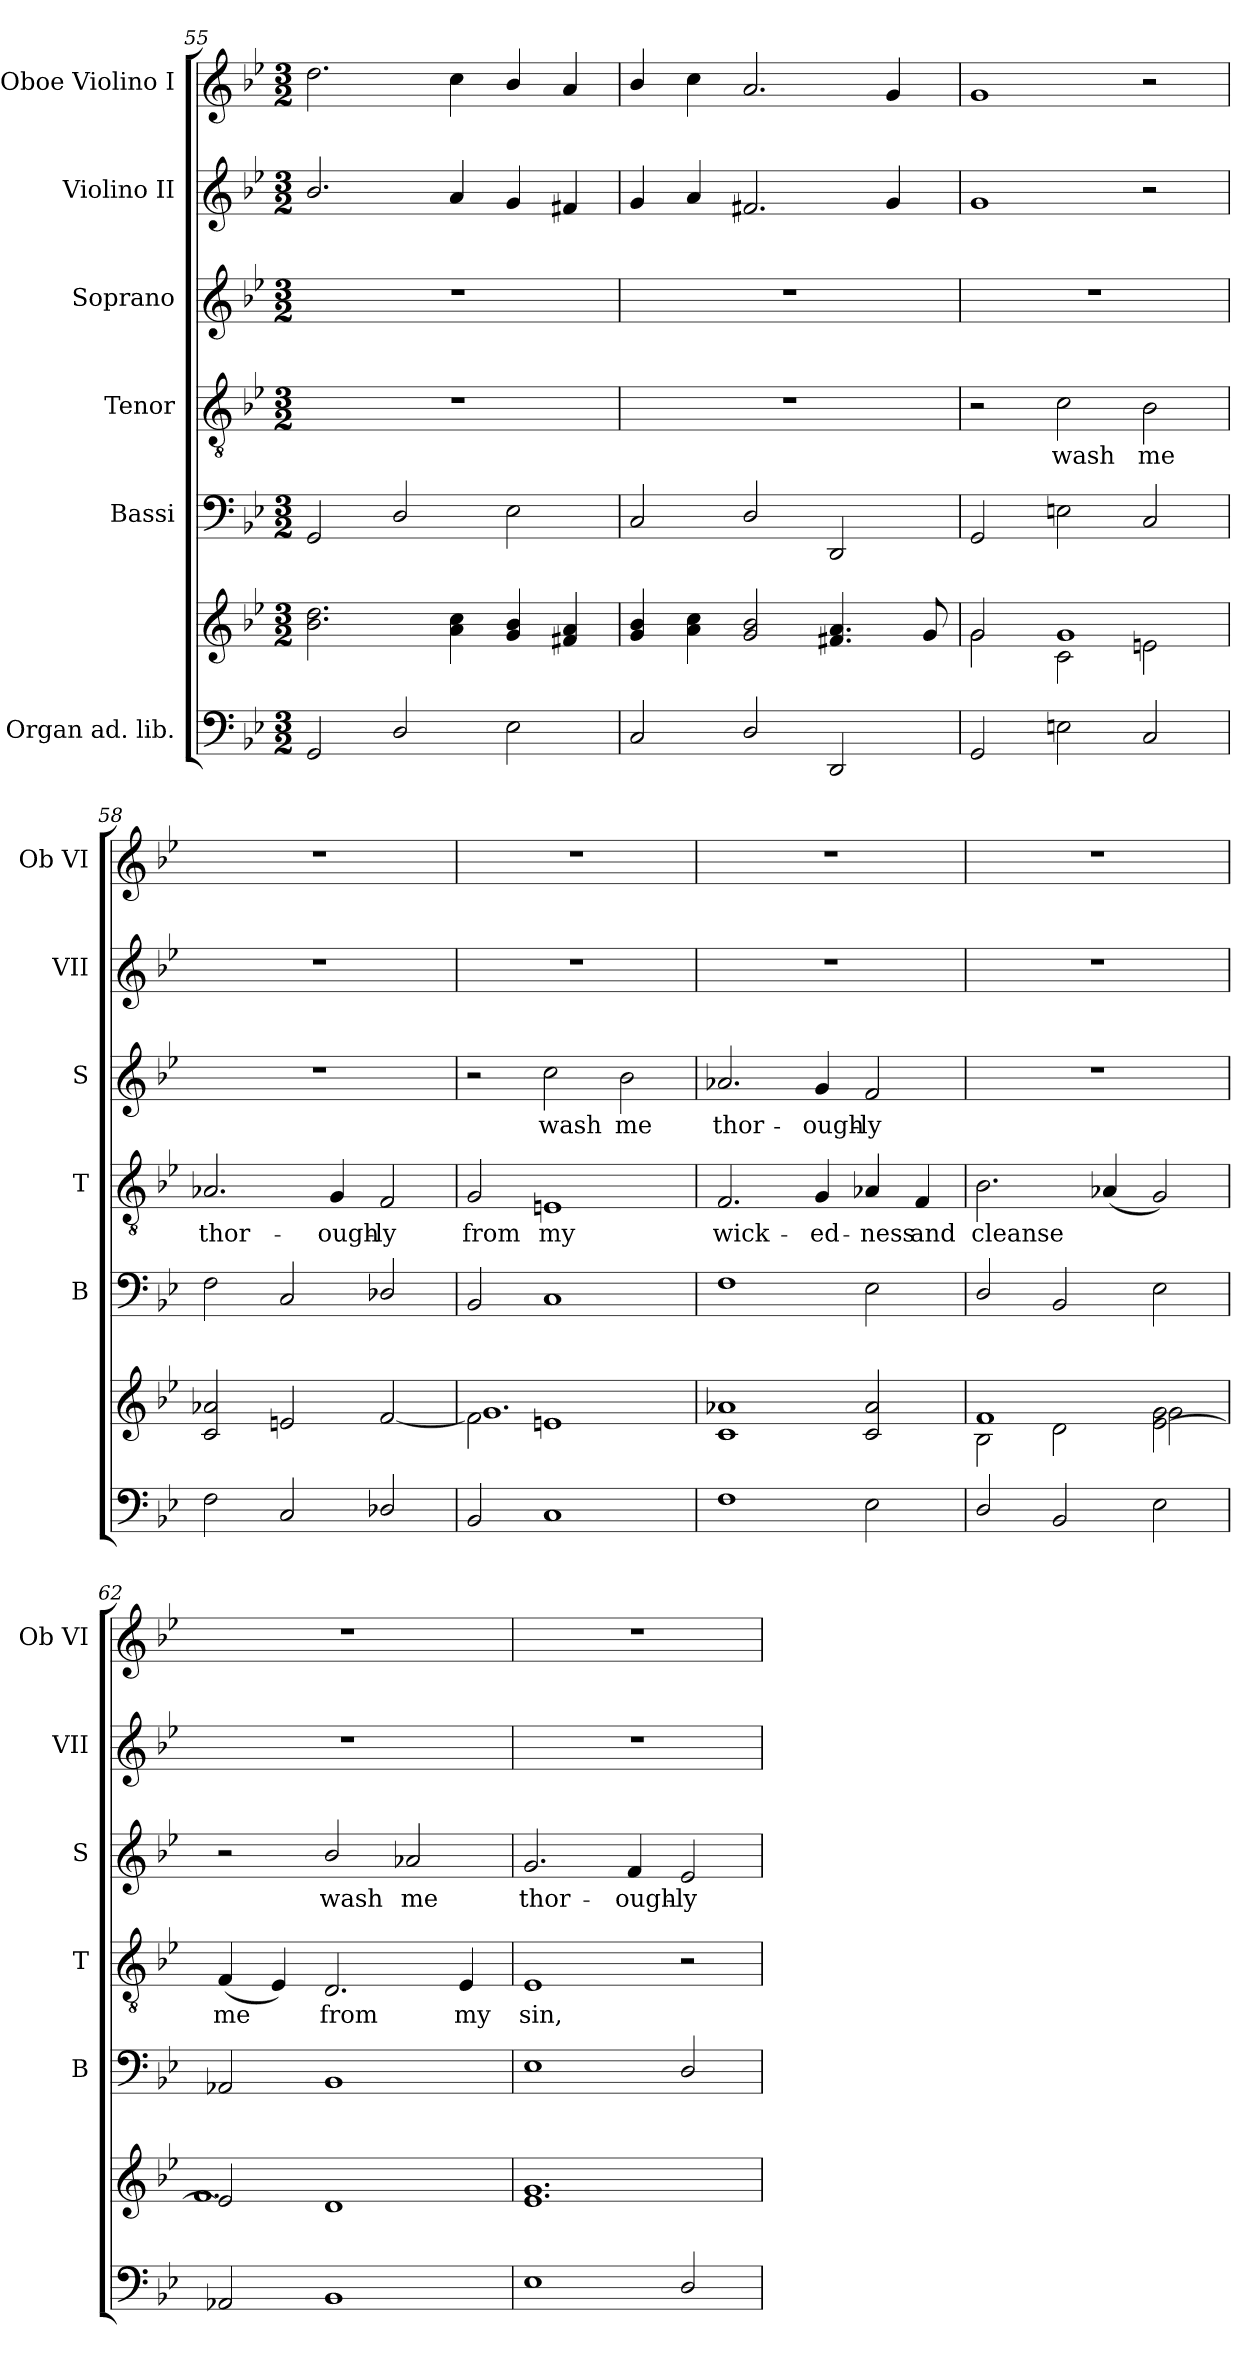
**kern	**kern	**kern	**kern	**text	**kern	**text	**kern	**kern
*part6	*part6	*part5	*part4	*part4	*part3	*part3	*part2	*part1
*staff7	*staff6	*staff5	*staff4	*staff4	*staff3	*staff3	*staff2	*staff1
*I"Organ ad. lib.	*	*I"Bassi	*I"Tenor	*	*I"Soprano	*	*I"Violino II	*I"Oboe Violino I
*	*	*I'B	*I'T	*	*I'S	*	*I'VII	*I'Ob VI
*clefF4	*clefG2	*clefF4	*clefGv2	*	*clefG2	*	*clefG2	*clefG2
*k[b-e-]	*k[b-e-]	*k[b-e-]	*k[b-e-]	*	*k[b-e-]	*	*k[b-e-]	*k[b-e-]
*B-:	*B-:	*B-:	*B-:	*	*B-:	*	*B-:	*B-:
*M3/2	*M3/2	*M3/2	*M3/2	*	*M3/2	*	*M3/2	*M3/2
=55	=55	=55	=55	=55	=55	=55	=55	=55
2GG/	2.b-\ 2.dd\	2GG/	1.r	.	1.r	.	2.b-/	2.dd\
2D/	.	2D/	.	.	.	.	.	.
.	4a\ 4cc\	.	.	.	.	.	4a/	4cc\
2E-\	4g/ 4b-/	2E-\	.	.	.	.	4g/	4b-/
.	4f#X/ 4a/	.	.	.	.	.	4f#X/	4a/
=56	=56	=56	=56	=56	=56	=56	=56	=56
2C/	4g/ 4b-/	2C/	1.r	.	1.r	.	4g/	4b-/
.	4a\ 4cc\	.	.	.	.	.	4a/	4cc\
2D/	2g/ 2b-/	2D/	.	.	.	.	2.f#X/	2.a/
2DD/	4.f#X/ 4.a/	2DD/	.	.	.	.	.	.
.	.	.	.	.	.	.	4g/	4g/
.	8g/	.	.	.	.	.	.	.
!!LO:LB:g=z
=57	=57	=57	=57	=57	=57	=57	=57	=57
*	*^	*	*	*	*	*	*	*
2GG/	2g/	2g\	2GG/	2r	.	1.r	.	1g	1g
2En\	1g	2c\	2En\	2c\	wash	.	.	.	.
2C/	.	2en\	2C/	2B-\	me	.	.	2r	2r
*	*v	*v	*	*	*	*	*	*	*
=58	=58	=58	=58	=58	=58	=58	=58	=58
2F\	2c/ 2a-X/	2F\	2.A-X/	thor-	1.r	.	1.r	1.r
2C/	2en/	2C/	.	.	.	.	.	.
.	.	.	4G/	-ough-	.	.	.	.
2D-X/	[<2f/	2D-X/	2F/	-ly	.	.	.	.
=59	=59	=59	=59	=59	=59	=59	=59	=59
*	*^	*	*	*	*	*	*	*
2BB-/	2f\]	1.g	2BB-/	2G/	from	2r	.	1.r	1.r
1C	1en	.	1C	1En	my	2cc\	wash	.	.
.	.	.	.	.	.	2b-\	me	.	.
*	*v	*v	*	*	*	*	*	*	*
=60	=60	=60	=60	=60	=60	=60	=60	=60
1F	1c 1a-X	1F	2.F/	wick-	2.a-X/	thor-	1.r	1.r
.	.	.	4G/	-ed-	4g/	-ough-	.	.
2E-\	2c/ 2a-/	2E-\	4A-X/	-ness	2f/	-ly	.	.
.	.	.	4F/	and	.	.	.	.
=61	=61	=61	=61	=61	=61	=61	=61	=61
*	*^	*	*	*	*	*	*	*
2D/	2B-\	1f	2D/	2.B-\	cleanse	1.r	.	1.r	1.r
2BB-/	2d\	.	2BB-/	.	.	.	.	.	.
.	.	.	.	(<4A-X/	.	.	.	.	.
2E-\	[<2e-\ 2g\	2g\	2E-\	2G/)	.	.	.	.	.
!!LO:PB:g=z
=62	=62	=62	=62	=62	=62	=62	=62	=62	=62
2AA-X/	2e-/]	1.f	2AA-X/	(<4F/	me	2r	.	1.r	1.r
.	.	.	.	4E-/)	.	.	.	.	.
1BB-	1d	.	1BB-	2.D/	from	2b-/	wash	.	.
.	.	.	.	.	.	2a-X/	me	.	.
.	.	.	.	4E-/	my	.	.	.	.
*	*v	*v	*	*	*	*	*	*	*
=63	=63	=63	=63	=63	=63	=63	=63	=63
1E-	1.e- 1.g	1E-	1E-	sin,	2.g/	thor-	1.r	1.r
.	.	.	.	.	4f/	-ough-	.	.
2D/	.	2D/	2r	.	2e-/	-ly	.	.
=	=	=	=	=	=	=	=	=
*-	*-	*-	*-	*-	*-	*-	*-	*-
